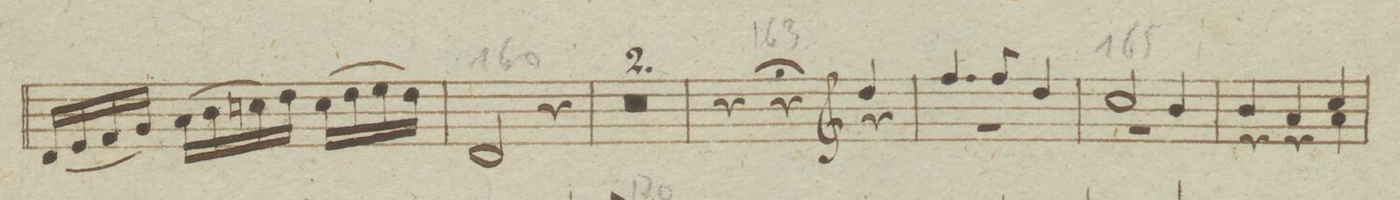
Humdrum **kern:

**kern	**dynam
*I"Violon	*
*clefF4	*
*k[b-e-]	*
*met(c)	*
*M3/4	*
(16FF/LLyy	.
16GG/yy	.
16AA/yy	.
16BB-/JJ)yy	.
(16C\LLyy	.
16D\yy	.
16En\yy	.
16F\JJ)yy	.
(16E\LLyy	.
16F\yy	.
16G\yy	.
16F\JJ)yy	.
=160	=160
2FF/yy	.
4ryy	.
=161	=161
1.ryy	.
=162	=162
=163	=163
*^	*
4ryy	2ryy	.
4r;yy	.	.
*clefG2	*	*
4dd/yy	4ryy	.
=164	=164	=164
4.ff/yy	2.ryy	.
8ff/yy	.	.
4dd/yy	.	.
=165	=165	=165
2cc/yy	2.ryy	.
4b-/yy	.	.
=166	=166	=166
4b-/yy	4ryy	.
4a/yy	4ryy	.
4cc/yy	4a\yy	.
=167	=167	=167
*-	*-	*-
